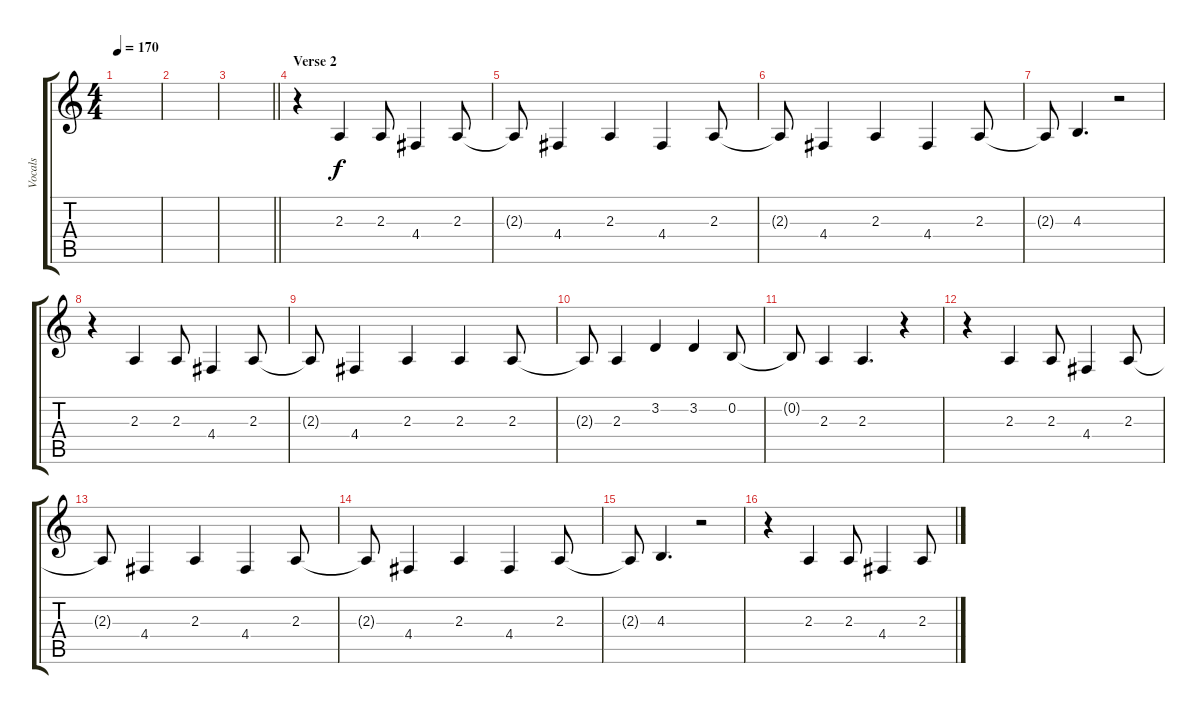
\track ("Vocals" "Vocals") {instrument altosax}
\staff {score tabs}
\tuning (E4 B3 G3 D3 A2 E2) {hide}
\ts (4 4)
\tempo 170
\clef g2
\ks c
|
|
\barLineRight lightlight
|
\section ("" "Verse 2")
r.4 2.3.4 2.3.8 4.4.4 2.3.8 |
2.3{t}.8 4.4.4 2.3.4 4.4.4 2.3.8 |
2.3{t}.8 4.4.4 2.3.4 4.4.4 2.3.8 |
2.3{t}.8 4.3.4{d} r.2 |
r.4 2.3.4 2.3.8 4.4.4 2.3.8 |
2.3{t}.8 4.4.4 2.3.4 2.3.4 2.3.8 |
2.3{t}.8 2.3.4 3.2.4 3.2.4 0.2.8 |
0.2{t}.8 2.3.4 2.3.4{d} r.4 |
r.4 2.3.4 2.3.8 4.4.4 2.3.8 |
2.3{t}.8 4.4.4 2.3.4 4.4.4 2.3.8 |
2.3{t}.8 4.4.4 2.3.4 4.4.4 2.3.8 |
2.3{t}.8 4.3.4{d} r.2 |
r.4 2.3.4 2.3.8 4.4.4 2.3.8
